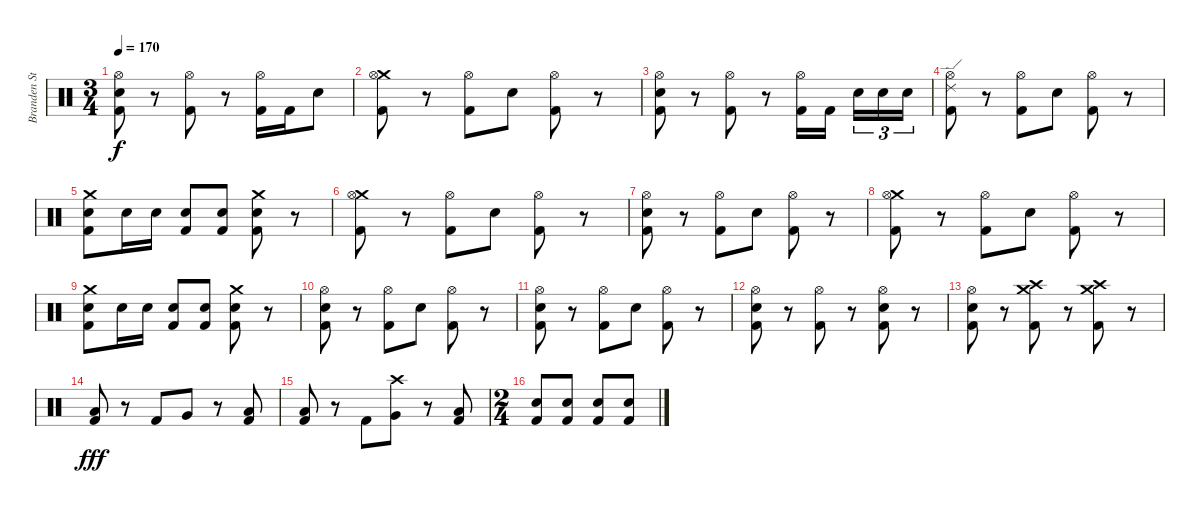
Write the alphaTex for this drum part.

\track ("Branden Steineckert" "Branden St") {instrument percussion}
\staff {score}
\articulation defaults
\ts (3 4)
\tempo 170
\clef neutral
\ks c
("Hi-Hat (open)" "Electric Snare (hit)" "Kick (hit) 2").8{dy f} r.8 ("Hi-Hat (open)" "Kick (hit) 2").8 r.8 ("Hi-Hat (open)" "Kick (hit) 2").16 "Kick (hit) 2".16 "Electric Snare (hit)".8 |
("Crash medium (hit)" "Hi-Hat (open)" "Kick (hit) 2").8 r.8 ("Hi-Hat (open)" "Kick (hit) 2").8 "Electric Snare (hit)".8 ("Hi-Hat (open)" "Kick (hit) 2").8 r.8 |
("Hi-Hat (open)" "Electric Snare (hit)" "Kick (hit) 2").8 r.8 ("Hi-Hat (open)" "Kick (hit) 2").8 r.8 ("Hi-Hat (open)" "Kick (hit) 2").16 "Kick (hit) 2".16 "Electric Snare (hit)".16{tu (3 2)} "Electric Snare (hit)".16{tu (3 2)} "Electric Snare (hit)".16{tu (3 2)} |
("Ride (edge) 2" "Hi-Hat (open)" "Kick (hit) 2").8 r.8 ("Hi-Hat (open)" "Kick (hit) 2").8 "Electric Snare (hit)".8 ("Hi-Hat (open)" "Kick (hit) 2").8 r.8 |
("Crash medium (hit)" "Electric Snare (hit)" "Kick (hit) 2").8 "Electric Snare (hit)".16 "Electric Snare (hit)".16 ("Electric Snare (hit)" "Kick (hit) 2").8 ("Electric Snare (hit)" "Kick (hit) 2").8 ("Crash medium (hit)" "Electric Snare (hit)" "Kick (hit) 2").8 r.8 |
("Crash medium (hit)" "Hi-Hat (open)" "Kick (hit) 2").8 r.8 ("Hi-Hat (open)" "Kick (hit) 2").8 "Electric Snare (hit)".8 ("Hi-Hat (open)" "Kick (hit) 2").8 r.8 |
("Hi-Hat (open)" "Electric Snare (hit)" "Kick (hit) 2").8 r.8 ("Hi-Hat (open)" "Kick (hit) 2").8 "Electric Snare (hit)".8 ("Hi-Hat (open)" "Kick (hit) 2").8 r.8 |
("Crash medium (hit)" "Hi-Hat (open)" "Kick (hit) 2").8 r.8 ("Hi-Hat (open)" "Kick (hit) 2").8 "Electric Snare (hit)".8 ("Hi-Hat (open)" "Kick (hit) 2").8 r.8 |
("Crash medium (hit)" "Electric Snare (hit)" "Kick (hit) 2").8 "Electric Snare (hit)".16 "Electric Snare (hit)".16 ("Electric Snare (hit)" "Kick (hit) 2").8 ("Electric Snare (hit)" "Kick (hit) 2").8 ("Crash medium (hit)" "Electric Snare (hit)" "Kick (hit) 2").8 r.8 |
("Hi-Hat (open)" "Electric Snare (hit)" "Kick (hit) 2").8 r.8 ("Hi-Hat (open)" "Kick (hit) 2").8 "Electric Snare (hit)".8 ("Hi-Hat (open)" "Kick (hit) 2").8 r.8 |
("Hi-Hat (open)" "Electric Snare (hit)" "Kick (hit) 2").8 r.8 ("Hi-Hat (open)" "Kick (hit) 2").8 "Electric Snare (hit)".8 ("Hi-Hat (open)" "Kick (hit) 2").8 r.8 |
("Hi-Hat (open)" "Electric Snare (hit)" "Kick (hit) 2").8 r.8 ("Hi-Hat (open)" "Kick (hit) 2").8 r.8 ("Hi-Hat (open)" "Electric Snare (hit)" "Kick (hit) 2").8 r.8 |
("Hi-Hat (open)" "Electric Snare (hit)" "Kick (hit) 2").8 r.8 ("Crash medium (hit)" "Crash high (hit)" "Kick (hit) 2").8 r.8 ("Crash medium (hit)" "Crash high (hit)" "Kick (hit) 2").8 r.8 |
("Low Floor Tom (hit)" "Kick (hit) 2").8{dy fff} r.8 "Kick (hit) 2".8 "Very Low Tom (hit)".8 r.8 ("Low Floor Tom (hit)" "Kick (hit) 2").8 |
("Low Floor Tom (hit)" "Kick (hit) 2").8 r.8 "Kick (hit) 2".8 ("Crash high (hit)" "Very Low Tom (hit)").8 r.8 ("Low Floor Tom (hit)" "Kick (hit) 2").8 |
\ts (2 4)
("Electric Snare (hit)" "Kick (hit) 2").8 ("Electric Snare (hit)" "Kick (hit) 2").8 ("Electric Snare (hit)" "Kick (hit) 2").8 ("Electric Snare (hit)" "Kick (hit) 2").8
